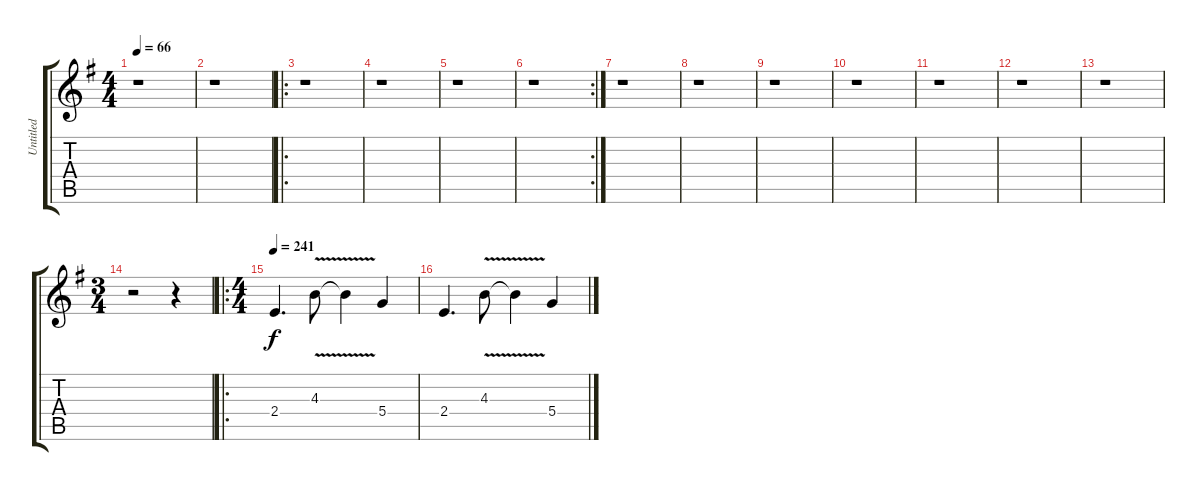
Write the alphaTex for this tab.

\track ("Untitled" "Untitled") {instrument distortionguitar}
\staff {score tabs}
\tuning (E4 B3 G3 D3 A2 E2) {hide}
\ts (4 4)
\tempo 66
\clef g2
\ks g
r.1{dy f instrument distortionguitar} |
r.1 |
\ro
r.1 |
r.1 |
r.1 |
\rc 2
r.1 |
r.1 |
r.1 |
r.1 |
r.1 |
r.1 |
r.1 |
r.1 |
\ts (3 4)
r.2 r.4 |
\ro
\ts (4 4)
\tempo 241
2.4.4{d} 4.3{v}.8 4.3{v t}.4 5.4.4 |
2.4.4{d} 4.3{v}.8 4.3{v t}.4 5.4.4
